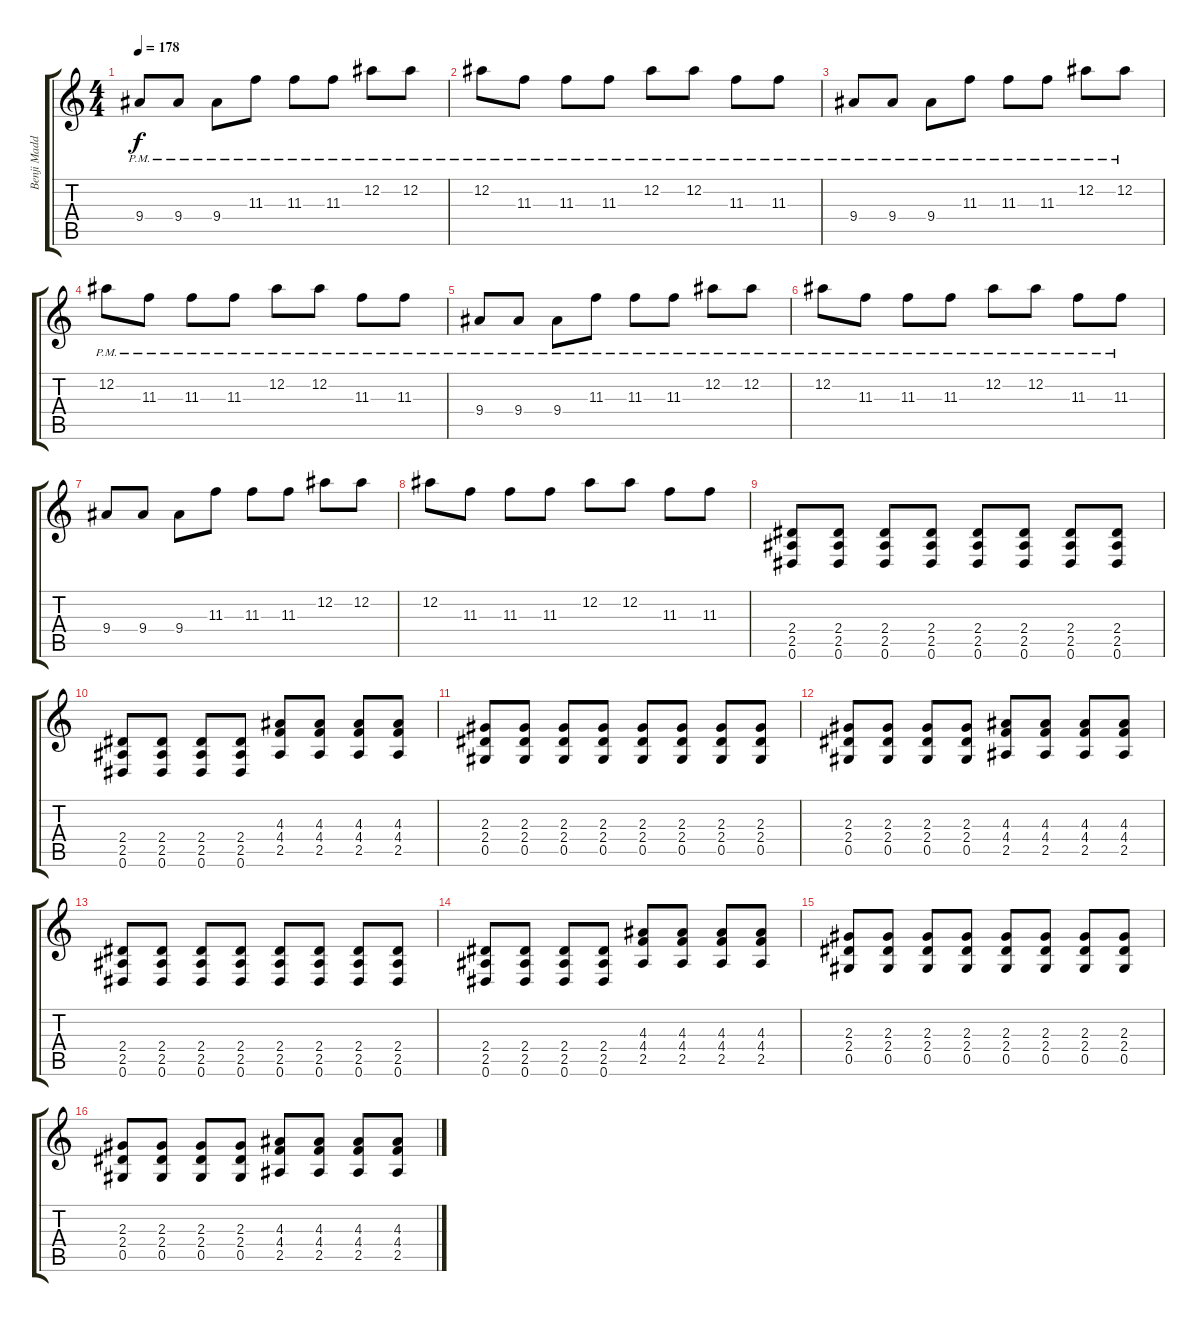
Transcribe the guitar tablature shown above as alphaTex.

\track ("Benji Madden" "Benji Madd") {instrument distortionguitar}
\staff {score tabs}
\tuning (Eb4 Bb3 Gb3 Db3 Ab2 Eb2) {hide}
\ts (4 4)
\tempo 178
\clef g2
\ks c
9.4{pm}.8{dy f} 9.4{pm}.8 9.4{pm}.8 11.3{pm}.8 11.3{pm}.8 11.3{pm}.8 12.2{pm}.8 12.2{pm}.8 |
12.2{pm}.8 11.3{pm}.8 11.3{pm}.8 11.3{pm}.8 12.2{pm}.8 12.2{pm}.8 11.3{pm}.8 11.3{pm}.8 |
9.4{pm}.8 9.4{pm}.8 9.4{pm}.8 11.3{pm}.8 11.3{pm}.8 11.3{pm}.8 12.2{pm}.8 12.2{pm}.8 |
12.2{pm}.8 11.3{pm}.8 11.3{pm}.8 11.3{pm}.8 12.2{pm}.8 12.2{pm}.8 11.3{pm}.8 11.3{pm}.8 |
9.4{pm}.8 9.4{pm}.8 9.4{pm}.8 11.3{pm}.8 11.3{pm}.8 11.3{pm}.8 12.2{pm}.8 12.2{pm}.8 |
12.2{pm}.8 11.3{pm}.8 11.3{pm}.8 11.3{pm}.8 12.2{pm}.8 12.2{pm}.8 11.3{pm}.8 11.3{pm}.8 |
9.4.8 9.4.8 9.4.8 11.3.8 11.3.8 11.3.8 12.2.8 12.2.8 |
12.2.8 11.3.8 11.3.8 11.3.8 12.2.8 12.2.8 11.3.8 11.3.8 |
(2.4 2.5 0.6).8 (2.4 2.5 0.6).8 (2.4 2.5 0.6).8 (2.4 2.5 0.6).8 (2.4 2.5 0.6).8 (2.4 2.5 0.6).8 (2.4 2.5 0.6).8 (2.4 2.5 0.6).8 |
(2.4 2.5 0.6).8 (2.4 2.5 0.6).8 (2.4 2.5 0.6).8 (2.4 2.5 0.6).8 (4.3 4.4 2.5).8 (4.3 4.4 2.5).8 (4.3 4.4 2.5).8 (4.3 4.4 2.5).8 |
(2.3 2.4 0.5).8 (2.3 2.4 0.5).8 (2.3 2.4 0.5).8 (2.3 2.4 0.5).8 (2.3 2.4 0.5).8 (2.3 2.4 0.5).8 (2.3 2.4 0.5).8 (2.3 2.4 0.5).8 |
(2.3 2.4 0.5).8 (2.3 2.4 0.5).8 (2.3 2.4 0.5).8 (2.3 2.4 0.5).8 (4.3 4.4 2.5).8 (4.3 4.4 2.5).8 (4.3 4.4 2.5).8 (4.3 4.4 2.5).8 |
(2.4 2.5 0.6).8 (2.4 2.5 0.6).8 (2.4 2.5 0.6).8 (2.4 2.5 0.6).8 (2.4 2.5 0.6).8 (2.4 2.5 0.6).8 (2.4 2.5 0.6).8 (2.4 2.5 0.6).8 |
(2.4 2.5 0.6).8 (2.4 2.5 0.6).8 (2.4 2.5 0.6).8 (2.4 2.5 0.6).8 (4.3 4.4 2.5).8 (4.3 4.4 2.5).8 (4.3 4.4 2.5).8 (4.3 4.4 2.5).8 |
(2.3 2.4 0.5).8 (2.3 2.4 0.5).8 (2.3 2.4 0.5).8 (2.3 2.4 0.5).8 (2.3 2.4 0.5).8 (2.3 2.4 0.5).8 (2.3 2.4 0.5).8 (2.3 2.4 0.5).8 |
(2.3 2.4 0.5).8 (2.3 2.4 0.5).8 (2.3 2.4 0.5).8 (2.3 2.4 0.5).8 (4.3 4.4 2.5).8 (4.3 4.4 2.5).8 (4.3 4.4 2.5).8 (4.3 4.4 2.5).8
